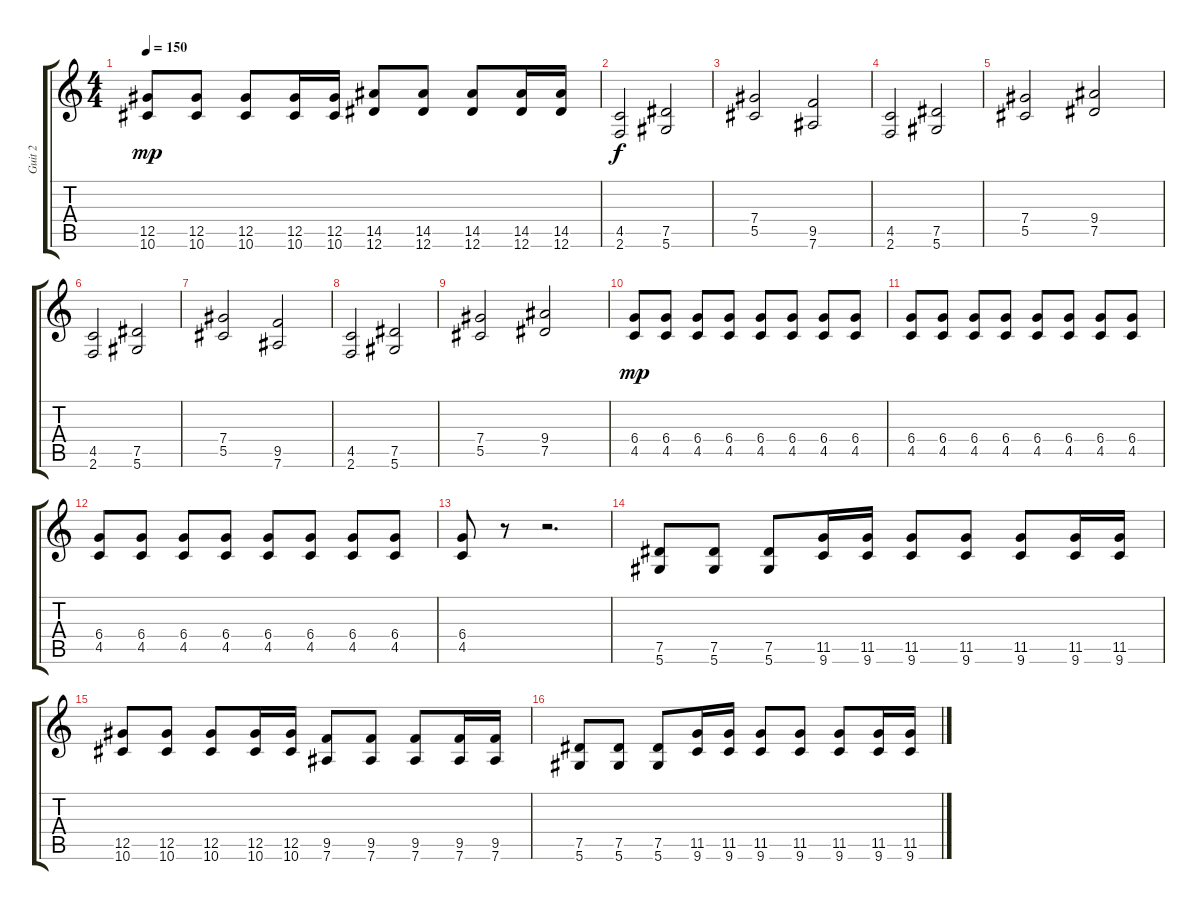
\track ("Guit 2" "Guit 2") {instrument overdrivenguitar}
\staff {score tabs}
\tuning (Eb4 Bb3 Gb3 Db3 Ab2 Eb2) {hide}
\ts (4 4)
\tempo 150
\clef g2
\ks c
(12.5 10.6).8{dy mp} (12.5 10.6).8 (12.5 10.6).8 (12.5 10.6).16 (12.5 10.6).16 (14.5 12.6).8 (14.5 12.6).8 (14.5 12.6).8 (14.5 12.6).16 (14.5 12.6).16 |
(4.5 2.6).2{dy f} (7.5 5.6).2 |
(7.4 5.5).2 (9.5 7.6).2 |
(4.5 2.6).2 (7.5 5.6).2 |
(7.4 5.5).2 (9.4 7.5).2 |
(4.5 2.6).2 (7.5 5.6).2 |
(7.4 5.5).2 (9.5 7.6).2 |
(4.5 2.6).2 (7.5 5.6).2 |
(7.4 5.5).2 (9.4 7.5).2 |
(6.4 4.5).8{dy mp} (6.4 4.5).8 (6.4 4.5).8 (6.4 4.5).8 (6.4 4.5).8 (6.4 4.5).8 (6.4 4.5).8 (6.4 4.5).8 |
(6.4 4.5).8 (6.4 4.5).8 (6.4 4.5).8 (6.4 4.5).8 (6.4 4.5).8 (6.4 4.5).8 (6.4 4.5).8 (6.4 4.5).8 |
(6.4 4.5).8 (6.4 4.5).8 (6.4 4.5).8 (6.4 4.5).8 (6.4 4.5).8 (6.4 4.5).8 (6.4 4.5).8 (6.4 4.5).8 |
(6.4 4.5).8 r.8 r.2{d} |
(7.5 5.6).8 (7.5 5.6).8 (7.5 5.6).8 (11.5 9.6).16 (11.5 9.6).16 (11.5 9.6).8 (11.5 9.6).8 (11.5 9.6).8 (11.5 9.6).16 (11.5 9.6).16 |
(12.5 10.6).8 (12.5 10.6).8 (12.5 10.6).8 (12.5 10.6).16 (12.5 10.6).16 (9.5 7.6).8 (9.5 7.6).8 (9.5 7.6).8 (9.5 7.6).16 (9.5 7.6).16 |
(7.5 5.6).8 (7.5 5.6).8 (7.5 5.6).8 (11.5 9.6).16 (11.5 9.6).16 (11.5 9.6).8 (11.5 9.6).8 (11.5 9.6).8 (11.5 9.6).16 (11.5 9.6).16
